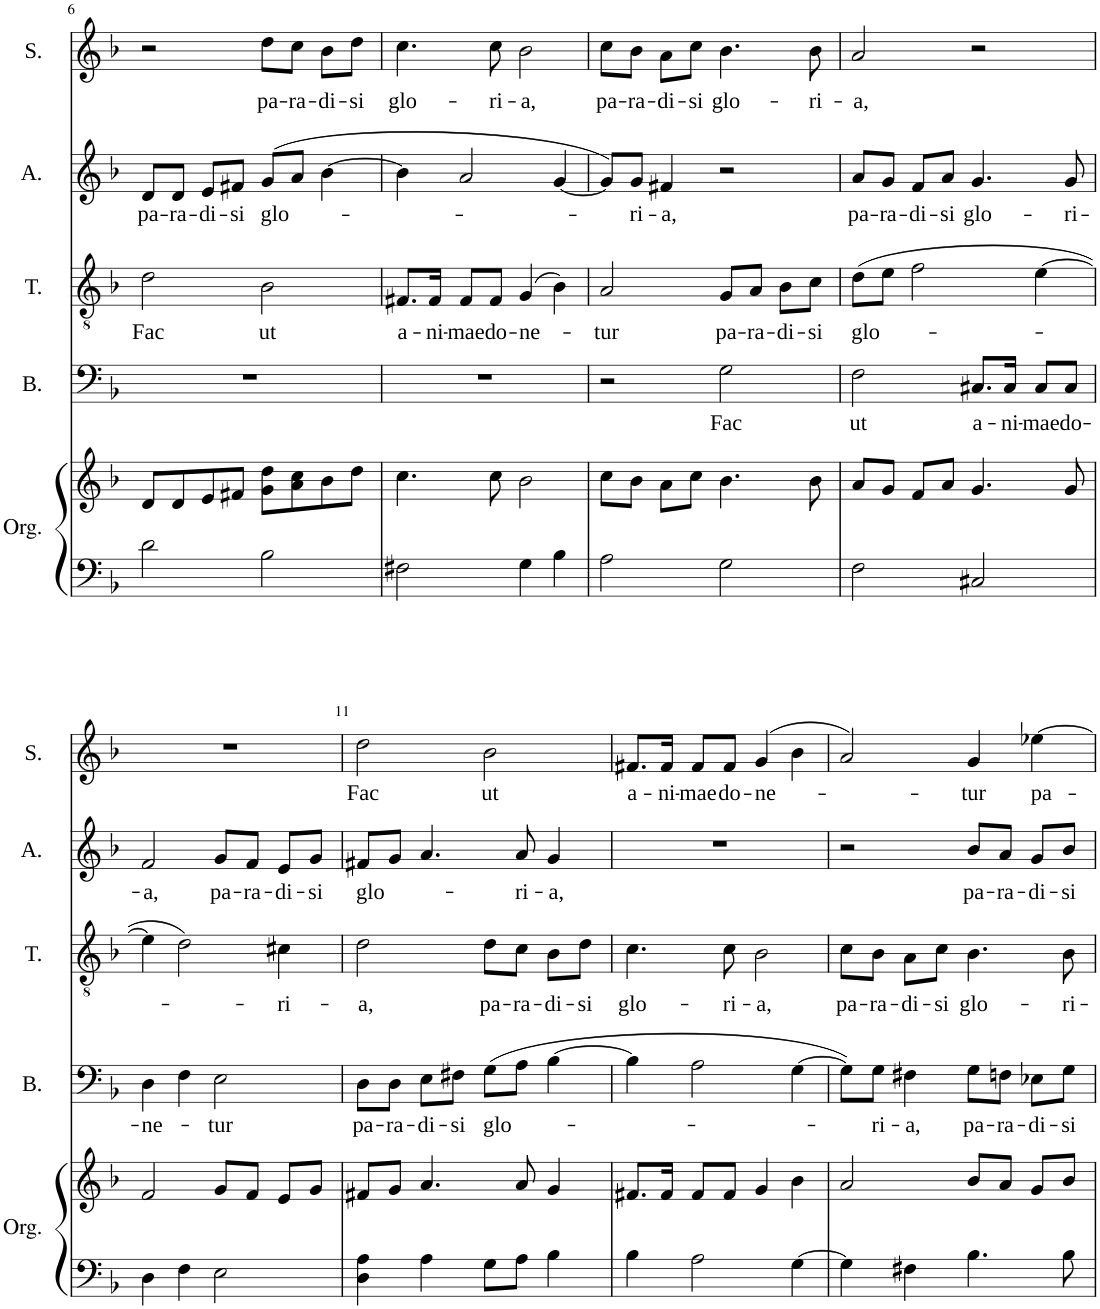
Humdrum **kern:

**kern	**kern	**kern	**text	**kern	**text	**kern	**text	**kern	**text
*part5	*part5	*part4	*part4	*part3	*part3	*part2	*part2	*part1	*part1
*staff6	*staff5	*staff4	*staff4	*staff3	*staff3	*staff2	*staff2	*staff1	*staff1
*I"Orgue	*	*I"Bass	*	*I"Tenor	*	*I"Alto	*	*I"Soprano	*
*I'Org.	*	*I'B.	*	*I'T.	*	*I'A.	*	*I'S.	*
!!LO:PB:g=z
*clefF4	*clefG2	*clefF4	*	*clefGv2	*	*clefG2	*	*clefG2	*
*k[b-]	*k[b-]	*k[b-]	*	*k[b-]	*	*k[b-]	*	*k[b-]	*
*M4/4	*M4/4	*M4/4	*	*M4/4	*	*M4/4	*	*M4/4	*
*met(c)	*met(c)	*met(c)	*	*met(c)	*	*met(c)	*	*met(c)	*
=6	=6	=6	=6	=6	=6	=6	=6	=6	=6
!	!	!	!	!	!LO:LY:b	!	!LO:LY:b	!	!
2d\	8d/L	1r	.	2d\	Fac	8d/L	pa-	2r	.
!	!	!	!	!	!	!	!LO:LY:b	!	!
.	8d/	.	.	.	.	8d/J	-ra-	.	.
!	!	!	!	!	!	!	!LO:LY:b	!	!
.	8e/	.	.	.	.	8e/L	-di-	.	.
!	!	!	!	!	!	!	!LO:LY:b	!	!
.	8f#X/J	.	.	.	.	8f#X/J	-si	.	.
!	!	!	!	!	!LO:LY:b	!	!LO:LY:b	!	!LO:LY:b
2B-\	8g\ 8dd\L	.	.	2B-\	ut	(8g/L	glo-	8dd\L	pa-
!	!	!	!	!	!	!	!	!	!LO:LY:b
.	8a\ 8cc\	.	.	.	.	8a/J	.	8cc\J	-ra-
!	!	!	!	!	!	!	!	!	!LO:LY:b
.	8b-\	.	.	.	.	[4b-\	.	8b-\L	-di-
!	!	!	!	!	!	!	!	!	!LO:LY:b
.	8dd\J	.	.	.	.	.	.	8dd\J	-si
=7	=7	=7	=7	=7	=7	=7	=7	=7	=7
!	!	!	!	!	!LO:LY:b	!	!	!	!LO:LY:b
2F#X\	4.cc\	1r	.	8.F#X/L	a-	4b-\]	.	4.cc\	glo-
!	!	!	!	!	!LO:LY:b	!	!	!	!
.	.	.	.	16F#/Jk	-ni-	.	.	.	.
!	!	!	!	!	!LO:LY:b	!	!	!	!
.	.	.	.	8F#/L	-mae	2a/	.	.	.
!	!	!	!	!	!LO:LY:b	!	!	!	!LO:LY:b
.	8cc\	.	.	8F#/J	do-	.	.	8cc\	-ri-
!	!	!	!	!	!LO:LY:b	!	!	!	!LO:LY:b
4G\	2b-\	.	.	(4G/	-ne-	.	.	2b-\	-a,
4B-\	.	.	.	4B-\)	.	[4g/	.	.	.
=8	=8	=8	=8	=8	=8	=8	=8	=8	=8
!	!	!	!	!	!LO:LY:b	!	!	!	!LO:LY:b
2A\	8cc\L	2r	.	2A/	-tur	8g/L])	.	8cc\L	pa-
!	!	!	!	!	!	!	!LO:LY:b	!	!LO:LY:b
.	8b-\J	.	.	.	.	8g/J	-ri-	8b-\J	-ra-
!	!	!	!	!	!	!	!LO:LY:b	!	!LO:LY:b
.	8a\L	.	.	.	.	4f#X/	-a,	8a\L	-di-
!	!	!	!	!	!	!	!	!	!LO:LY:b
.	8cc\J	.	.	.	.	.	.	8cc\J	-si
!	!	!	!LO:LY:b	!	!LO:LY:b	!	!	!	!LO:LY:b
2G\	4.b-\	2G\	Fac	8G/L	pa-	2r	.	4.b-\	glo-
!	!	!	!	!	!LO:LY:b	!	!	!	!
.	.	.	.	8A/J	-ra-	.	.	.	.
!	!	!	!	!	!LO:LY:b	!	!	!	!
.	.	.	.	8B-\L	-di-	.	.	.	.
!	!	!	!	!	!LO:LY:b	!	!	!	!LO:LY:b
.	8b-\	.	.	8c\J	-si	.	.	8b-\	-ri-
=9	=9	=9	=9	=9	=9	=9	=9	=9	=9
!	!	!	!LO:LY:b	!	!LO:LY:b	!	!LO:LY:b	!	!LO:LY:b
2F\	8a/L	2F\	ut	(8d\L	glo-	8a/L	pa-	2a/	-a,
!	!	!	!	!	!	!	!LO:LY:b	!	!
.	8g/J	.	.	8e\J	.	8g/J	-ra-	.	.
!	!	!	!	!	!	!	!LO:LY:b	!	!
.	8f/L	.	.	2f\	.	8f/L	-di-	.	.
!	!	!	!	!	!	!	!LO:LY:b	!	!
.	8a/J	.	.	.	.	8a/J	-si	.	.
!	!	!	!LO:LY:b	!	!	!	!LO:LY:b	!	!
2C#X/	4.g/	8.C#X/L	a-	.	.	4.g/	glo-	2r	.
!	!	!	!LO:LY:b	!	!	!	!	!	!
.	.	16C#/Jk	-ni-	.	.	.	.	.	.
!	!	!	!LO:LY:b	!	!	!	!	!	!
.	.	8C#/L	-mae	[4e\	.	.	.	.	.
!	!	!	!LO:LY:b	!	!	!	!LO:LY:b	!	!
.	8g/	8C#/J	do-	.	.	8g/	-ri-	.	.
!!LO:LB:g=z
=10	=10	=10	=10	=10	=10	=10	=10	=10	=10
!	!	!	!LO:LY:b	!	!	!	!LO:LY:b	!	!
4D\	2f/	4D\	-ne-	4e\]	.	2f/	-a,	1r	.
4F\	.	4F\	.	2d\)	.	.	.	.	.
!	!	!	!LO:LY:b	!	!	!	!LO:LY:b	!	!
2E\	8g/L	2E\	-tur	.	.	8g/L	pa-	.	.
!	!	!	!	!	!	!	!LO:LY:b	!	!
.	8f/J	.	.	.	.	8f/J	-ra-	.	.
!	!	!	!	!	!LO:LY:b	!	!LO:LY:b	!	!
.	8e/L	.	.	4c#X\	-ri-	8e/L	-di-	.	.
!	!	!	!	!	!	!	!LO:LY:b	!	!
.	8g/J	.	.	.	.	8g/J	-si	.	.
=11	=11	=11	=11	=11	=11	=11	=11	=11	=11
!	!	!	!LO:LY:b	!	!LO:LY:b	!	!LO:LY:b	!	!LO:LY:b
4D\ 4A\	8f#X/L	8D\L	pa-	2d\	-a,	8f#X/L	glo-	2dd\	Fac
!	!	!	!LO:LY:b	!	!	!	!	!	!
.	8g/J	8D\J	-ra-	.	.	8g/J	.	.	.
!	!	!	!LO:LY:b	!	!	!	!	!	!
4A\	4.a/	8E\L	-di-	.	.	4.a/	.	.	.
!	!	!	!LO:LY:b	!	!	!	!	!	!
.	.	8F#X\J	-si	.	.	.	.	.	.
!	!	!	!LO:LY:b	!	!LO:LY:b	!	!	!	!LO:LY:b
8G\L	.	(8G\L	glo-	8d\L	pa-	.	.	2b-\	ut
!	!	!	!	!	!LO:LY:b	!	!LO:LY:b	!	!
8A\J	8a/	8A\J	.	8c\J	-ra-	8a/	-ri-	.	.
!	!	!	!	!	!LO:LY:b	!	!LO:LY:b	!	!
4B-\	4g/	[4B-\	.	8B-\L	-di-	4g/	-a,	.	.
!	!	!	!	!	!LO:LY:b	!	!	!	!
.	.	.	.	8d\J	-si	.	.	.	.
=12	=12	=12	=12	=12	=12	=12	=12	=12	=12
!	!	!	!	!	!LO:LY:b	!	!	!	!LO:LY:b
4B-\	8.f#X/L	4B-\]	.	4.c\	glo-	1r	.	8.f#X/L	a-
!	!	!	!	!	!	!	!	!	!LO:LY:b
.	16f#/Jk	.	.	.	.	.	.	16f#/Jk	-ni-
!	!	!	!	!	!	!	!	!	!LO:LY:b
2A\	8f#/L	2A\	.	.	.	.	.	8f#/L	-mae
!	!	!	!	!	!LO:LY:b	!	!	!	!LO:LY:b
.	8f#/J	.	.	8c\	-ri-	.	.	8f#/J	do-
!	!	!	!	!	!LO:LY:b	!	!	!	!LO:LY:b
.	4g/	.	.	2B-\	-a,	.	.	(4g/	-ne-
[4G\	4b-\	[4G\	.	.	.	.	.	4b-\	.
=13	=13	=13	=13	=13	=13	=13	=13	=13	=13
!	!	!	!	!	!LO:LY:b	!	!	!	!
4G\]	2a/	8G\L])	.	8c\L	pa-	2r	.	2a/)	.
!	!	!	!LO:LY:b	!	!LO:LY:b	!	!	!	!
.	.	8G\J	-ri-	8B-\J	-ra-	.	.	.	.
!	!	!	!LO:LY:b	!	!LO:LY:b	!	!	!	!
4F#X\	.	4F#X\	-a,	8A\L	-di-	.	.	.	.
!	!	!	!	!	!LO:LY:b	!	!	!	!
.	.	.	.	8c\J	-si	.	.	.	.
!	!	!	!LO:LY:b	!	!LO:LY:b	!	!LO:LY:b	!	!LO:LY:b
4.B-\	8b-/L	8G\L	pa-	4.B-\	glo-	8b-/L	pa-	4g/	-tur
!	!	!	!LO:LY:b	!	!	!	!LO:LY:b	!	!
.	8a/J	8Fn\J	-ra-	.	.	8a/J	-ra-	.	.
!	!	!	!LO:LY:b	!	!	!	!LO:LY:b	!	!LO:LY:b
.	8g/L	8E-X\L	-di-	.	.	8g/L	-di-	[4ee-X\	pa-
!	!	!	!LO:LY:b	!	!LO:LY:b	!	!LO:LY:b	!	!
8B-\	8b-/J	8G\J	-si	8B-\	-ri-	8b-/J	-si	.	.
=	=	=	=	=	=	=	=	=	=
*-	*-	*-	*-	*-	*-	*-	*-	*-	*-
